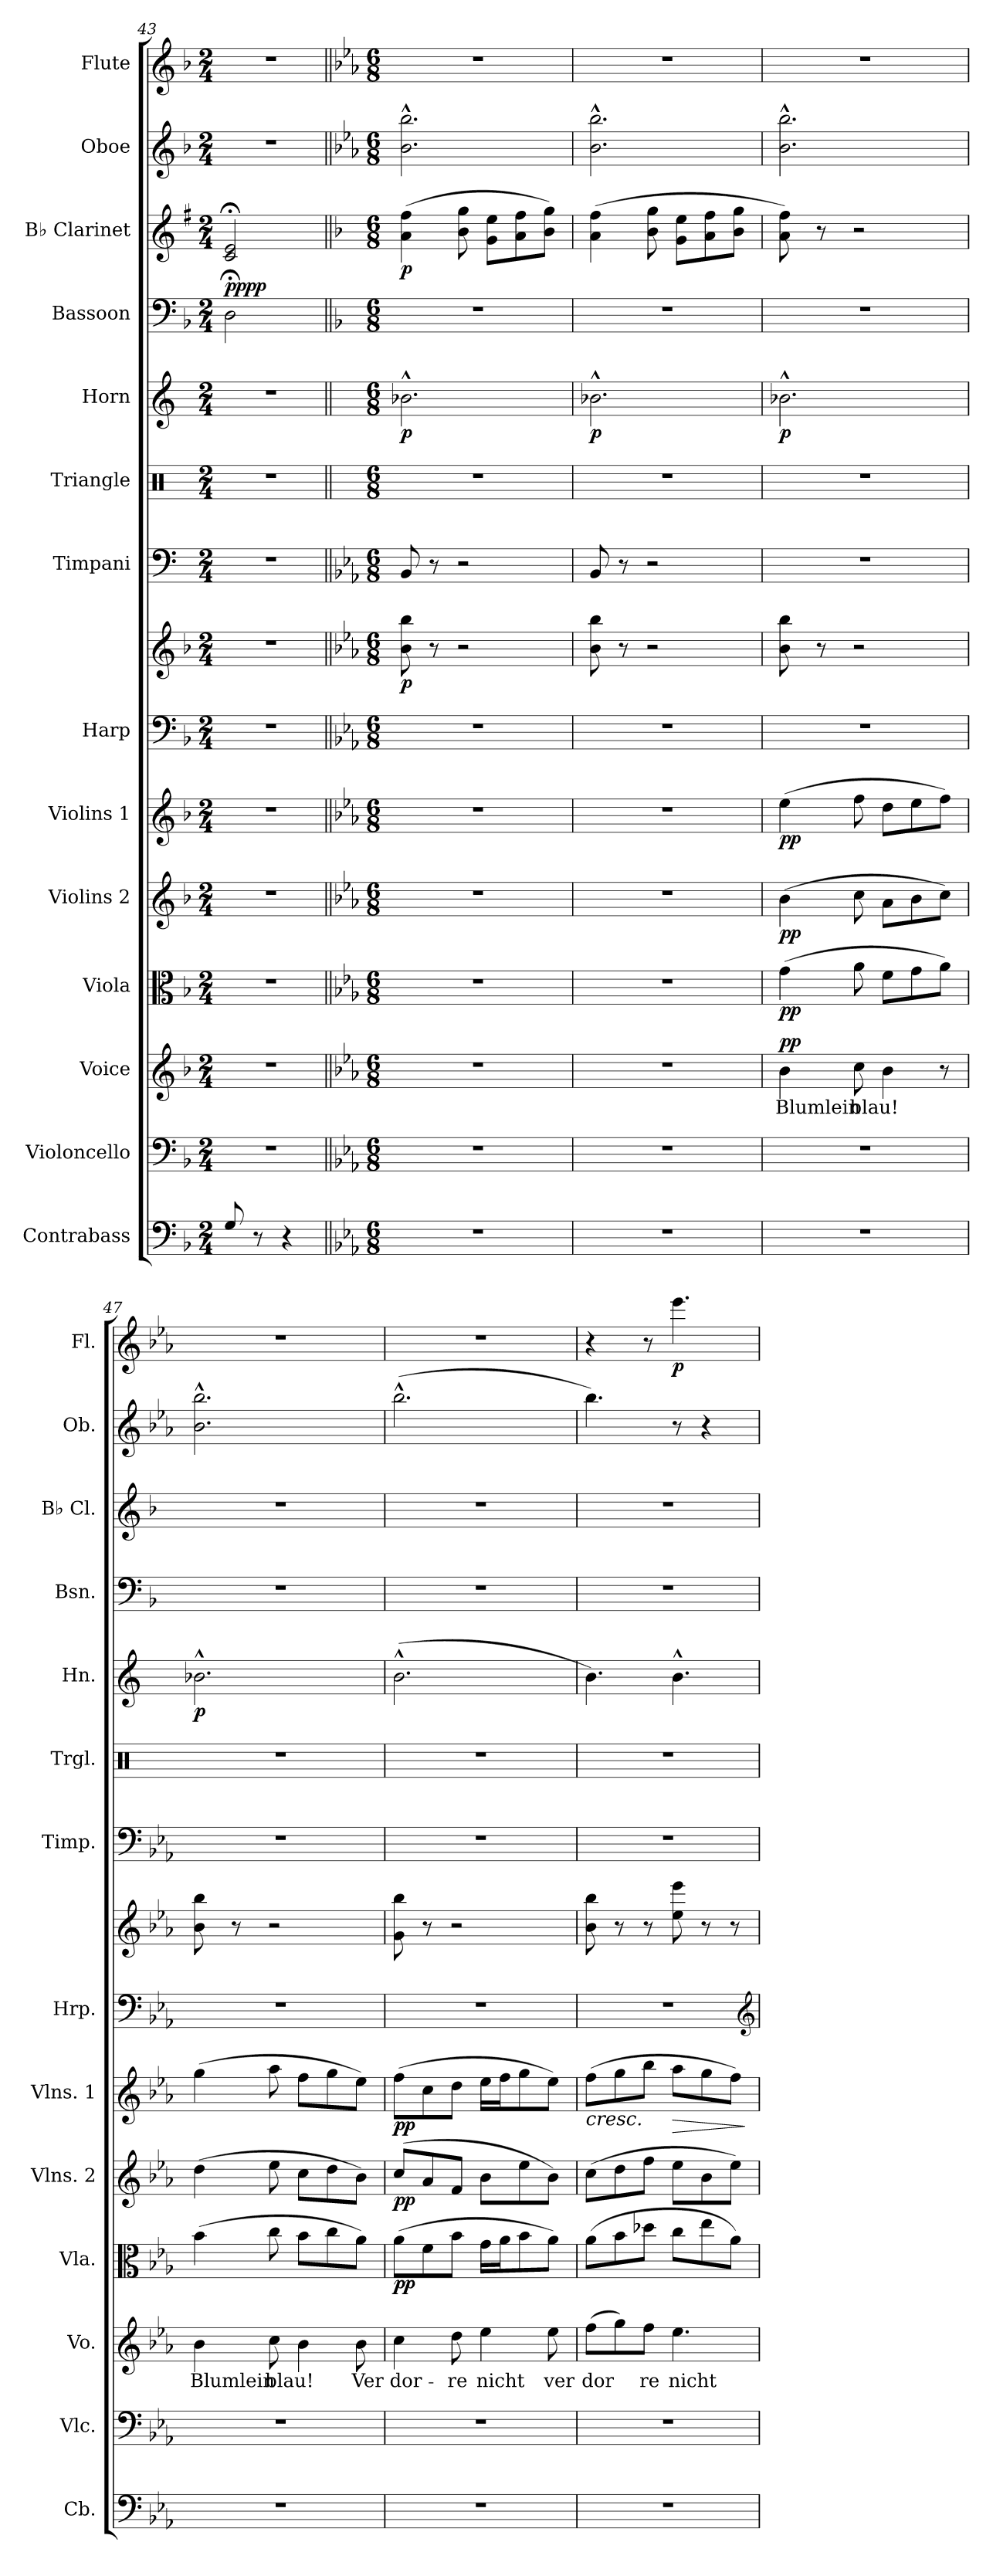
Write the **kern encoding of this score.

**kern	**kern	**kern	**text	**dynam	**kern	**dynam	**kern	**dynam	**kern	**dynam	**kern	**kern	**dynam	**kern	**kern	**kern	**dynam	**kern	**dynam	**kern	**dynam	**kern	**kern	**dynam
*part14	*part13	*part12	*part12	*part12	*part11	*part11	*part10	*part10	*part9	*part9	*part8	*part8	*part8	*part7	*part6	*part5	*part5	*part4	*part4	*part3	*part3	*part2	*part1	*part1
*staff15	*staff14	*staff13	*staff13	*staff13	*staff12	*staff12	*staff11	*staff11	*staff10	*staff10	*staff9	*staff8	*staff8/9	*staff7	*staff6	*staff5	*staff5	*staff4	*staff4	*staff3	*staff3	*staff2	*staff1	*staff1
*I"Contrabass	*I"Violoncello	*I"Voice	*	*	*I"Viola	*	*I"Violins 2	*	*I"Violins 1	*	*I"Harp	*	*	*I"Timpani	*I"Triangle	*I"Horn	*	*I"Bassoon	*	*I"B♭ Clarinet	*	*I"Oboe	*I"Flute	*
*I'Cb.	*I'Vlc.	*I'Vo.	*	*	*I'Vla.	*	*I'Vlns. 2	*	*I'Vlns. 1	*	*I'Hrp.	*	*	*I'Timp.	*I'Trgl.	*I'Hn.	*	*I'Bsn.	*	*I'B♭ Cl.	*	*I'Ob.	*I'Fl.	*
*clefF4	*clefF4	*clefG2	*	*	*clefC3	*	*clefG2	*	*clefG2	*	*clefF4	*clefG2	*	*clefF4	*clefX	*clefG2	*	*clefF4	*	*clefG2	*	*clefG2	*clefG2	*
*ITrd7c12	*	*	*	*	*	*	*	*	*	*	*	*	*	*	*	*ITrd4c7	*	*	*	*ITrd1c2	*	*	*	*
*k[b-]	*k[b-]	*k[b-]	*	*	*k[b-]	*	*k[b-]	*	*k[b-]	*	*k[b-]	*k[b-]	*	*k[]	*k[]	*k[b-]	*	*k[b-]	*	*k[b-]	*	*k[b-]	*k[b-]	*
*F:	*F:	*F:	*	*	*F:	*	*F:	*	*F:	*	*F:	*F:	*	*C:	*C:	*F:	*	*F:	*	*F:	*	*F:	*F:	*
*M2/4	*M2/4	*M2/4	*	*	*M2/4	*	*M2/4	*	*M2/4	*	*M2/4	*M2/4	*	*M2/4	*M2/4	*M2/4	*	*M2/4	*	*M2/4	*	*M2/4	*M2/4	*
=43	=43	=43	=43	=43	=43	=43	=43	=43	=43	=43	=43	=43	=43	=43	=43	=43	=43	=43	=43	=43	=43	=43	=43	=43
!	!	!	!	!	!	!	!	!	!	!	!	!	!	!	!	!	!	!	!LO:DY:a	!	!	!	!	!
!	!	!	!	!	!	!	!	!	!	!	!	!	!	!	!	!	!	!	!LO:DY:n=1:b	!	!	!	!	!
8GG/	2r	2r	.	.	2r	.	2r	.	2r	.	2r	2r	.	2r	2r	2r	.	2D;<\	pp pp	2B-/;< 2d/;<	.	2r	2r	.
8r	.	.	.	.	.	.	.	.	.	.	.	.	.	.	.	.	.	.	.	.	.	.	.	.
4r	.	.	.	.	.	.	.	.	.	.	.	.	.	.	.	.	.	.	.	.	.	.	.	.
=44||	=44||	=44||	=44||	=44||	=44||	=44||	=44||	=44||	=44||	=44||	=44||	=44||	=44||	=44||	=44||	=44||	=44||	=44||	=44||	=44||	=44||	=44||	=44||	=44||
*k[b-e-a-]	*k[b-e-a-]	*k[b-e-a-]	*	*	*k[b-e-a-]	*	*k[b-e-a-]	*	*k[b-e-a-]	*	*k[b-e-a-]	*k[b-e-a-]	*	*k[b-e-a-]	*	*	*	*	*	*k[b-e-a-]	*	*k[b-e-a-]	*k[b-e-a-]	*
*E-:	*E-:	*E-:	*	*	*E-:	*	*E-:	*	*E-:	*	*E-:	*E-:	*	*E-:	*	*	*	*	*	*E-:	*	*E-:	*E-:	*
*M6/8	*M6/8	*M6/8	*	*	*M6/8	*	*M6/8	*	*M6/8	*	*M6/8	*M6/8	*	*M6/8	*M6/8	*M6/8	*	*M6/8	*	*M6/8	*	*M6/8	*M6/8	*
!	!	!	!	!	!	!	!	!	!	!	!	!	!LO:DY:b	!	!	!	!LO:DY:b	!	!	!	!LO:DY:b	!	!	!
2.r	2.r	2.r	.	.	2.r	.	2.r	.	2.r	.	2.r	8b-\ 8bb-\	p	8BB-/	2.r	2.e-X^^\	p	2.r	.	(4g\ 4ee-\	p	2.b-\^^ 2.bb-\^^	2.r	.
.	.	.	.	.	.	.	.	.	.	.	.	8r	.	8r	.	.	.	.	.	.	.	.	.	.
.	.	.	.	.	.	.	.	.	.	.	.	2r	.	2r	.	.	.	.	.	8a-\ 8ff\	.	.	.	.
.	.	.	.	.	.	.	.	.	.	.	.	.	.	.	.	.	.	.	.	8f\ 8dd\L	.	.	.	.
.	.	.	.	.	.	.	.	.	.	.	.	.	.	.	.	.	.	.	.	8g\ 8ee-\	.	.	.	.
.	.	.	.	.	.	.	.	.	.	.	.	.	.	.	.	.	.	.	.	8a-\ 8ff\J)	.	.	.	.
!!LO:PB:g=z
=45	=45	=45	=45	=45	=45	=45	=45	=45	=45	=45	=45	=45	=45	=45	=45	=45	=45	=45	=45	=45	=45	=45	=45	=45
!	!	!	!	!	!	!	!	!	!	!	!	!	!	!	!	!	!LO:DY:b	!	!	!	!	!	!	!
2.r	2.r	2.r	.	.	2.r	.	2.r	.	2.r	.	2.r	8b-\ 8bb-\	.	8BB-/	2.r	2.e-X^^\	p	2.r	.	(4g\ 4ee-\	.	2.b-\^^ 2.bb-\^^	2.r	.
.	.	.	.	.	.	.	.	.	.	.	.	8r	.	8r	.	.	.	.	.	.	.	.	.	.
.	.	.	.	.	.	.	.	.	.	.	.	2r	.	2r	.	.	.	.	.	8a-\ 8ff\	.	.	.	.
.	.	.	.	.	.	.	.	.	.	.	.	.	.	.	.	.	.	.	.	8f\ 8dd\L	.	.	.	.
.	.	.	.	.	.	.	.	.	.	.	.	.	.	.	.	.	.	.	.	8g\ 8ee-\	.	.	.	.
.	.	.	.	.	.	.	.	.	.	.	.	.	.	.	.	.	.	.	.	8a-\ 8ff\J	.	.	.	.
=46	=46	=46	=46	=46	=46	=46	=46	=46	=46	=46	=46	=46	=46	=46	=46	=46	=46	=46	=46	=46	=46	=46	=46	=46
!	!	!	!	!LO:DY:a	!	!LO:DY:b	!	!LO:DY:b	!	!LO:DY:b	!	!	!	!	!	!	!LO:DY:b	!	!	!	!	!	!	!
2.r	2.r	4b-\	Blumlein	pp	(4g\	pp	(4b-\	pp	(4ee-\	pp	2.r	8b-\ 8bb-\	.	2.r	2.r	2.e-X^^\	p	2.r	.	8g\ 8ee-\)	.	2.b-\^^ 2.bb-\^^	2.r	.
.	.	.	.	.	.	.	.	.	.	.	.	8r	.	.	.	.	.	.	.	8r	.	.	.	.
.	.	8cc\	blau!	.	8a-\	.	8cc\	.	8ff\	.	.	2r	.	.	.	.	.	.	.	2r	.	.	.	.
.	.	4b-\	.	.	8f\L	.	8a-\L	.	8dd\L	.	.	.	.	.	.	.	.	.	.	.	.	.	.	.
.	.	.	.	.	8g\	.	8b-\	.	8ee-\	.	.	.	.	.	.	.	.	.	.	.	.	.	.	.
.	.	8r	.	.	8a-\J)	.	8cc\J)	.	8ff\J)	.	.	.	.	.	.	.	.	.	.	.	.	.	.	.
=47	=47	=47	=47	=47	=47	=47	=47	=47	=47	=47	=47	=47	=47	=47	=47	=47	=47	=47	=47	=47	=47	=47	=47	=47
!	!	!	!	!	!	!	!	!	!	!	!	!	!	!	!	!	!LO:DY:b	!	!	!	!	!	!	!
2.r	2.r	4b-\	Blumlein	.	(4b-\	.	(4dd\	.	(4gg\	.	2.r	8b-\ 8bb-\	.	2.r	2.r	2.e-X^^\	p	2.r	.	2.r	.	2.b-\^^ 2.bb-\^^	2.r	.
.	.	.	.	.	.	.	.	.	.	.	.	8r	.	.	.	.	.	.	.	.	.	.	.	.
.	.	8cc\	blau!	.	8cc\	.	8ee-\	.	8aa-\	.	.	2r	.	.	.	.	.	.	.	.	.	.	.	.
.	.	4b-\	.	.	8b-\L	.	8cc\L	.	8ff\L	.	.	.	.	.	.	.	.	.	.	.	.	.	.	.
.	.	.	.	.	8cc\	.	8dd\	.	8gg\	.	.	.	.	.	.	.	.	.	.	.	.	.	.	.
.	.	8b-\	Ver	.	8a-\J)	.	8b-\J)	.	8ee-\J)	.	.	.	.	.	.	.	.	.	.	.	.	.	.	.
!!LO:PB:g=z
=48	=48	=48	=48	=48	=48	=48	=48	=48	=48	=48	=48	=48	=48	=48	=48	=48	=48	=48	=48	=48	=48	=48	=48	=48
!	!	!	!	!	!	!LO:DY:b	!	!LO:DY:b	!	!LO:DY:b	!	!	!	!	!	!	!	!	!	!	!	!	!	!
2.r	2.r	4cc\	dor-	.	(8a-\L	pp	(8cc/L	pp	(8ff\L	pp	2.r	8g\ 8bb-\	.	2.r	2.r	(2.e^^\	.	2.r	.	2.r	.	(2.bb-^^\	2.r	.
.	.	.	.	.	8f\	.	8a-/	.	8cc\	.	.	8r	.	.	.	.	.	.	.	.	.	.	.	.
.	.	8dd\	-re	.	8b-\J	.	8f/J	.	8dd\J	.	.	2r	.	.	.	.	.	.	.	.	.	.	.	.
.	.	4ee-\	nicht	.	16g\LL	.	8b-\L	.	16ee-\LL	.	.	.	.	.	.	.	.	.	.	.	.	.	.	.
.	.	.	.	.	16a-\J	.	.	.	16ff\J	.	.	.	.	.	.	.	.	.	.	.	.	.	.	.
.	.	.	.	.	8b-\	.	8ee-\	.	8gg\	.	.	.	.	.	.	.	.	.	.	.	.	.	.	.
.	.	8ee-\	ver	.	8a-\J)	.	8b-\J)	.	8ee-\J)	.	.	.	.	.	.	.	.	.	.	.	.	.	.	.
=49	=49	=49	=49	=49	=49	=49	=49	=49	=49	=49	=49	=49	=49	=49	=49	=49	=49	=49	=49	=49	=49	=49	=49	=49
!	!	!	!	!	!	!	!	!	!	!LO:HP:b	!	!	!	!	!	!	!	!	!	!	!	!	!	!
2.r	2.r	(8ff\L	dor	.	(8a-\L	.	(8cc\L	.	(8ff\L	<	2.r	8b-\ 8bb-\	.	2.r	2.r	4.e\)	.	2.r	.	2.r	.	4.bb-\)	4r	.
.	.	8gg\)	.	.	8b-\	.	8dd\	.	8gg\	.	.	8r	.	.	.	.	.	.	.	.	.	.	.	.
.	.	8ff\J	re	.	8dd-X\J	.	8ff\J	.	8bb-\J	.	.	8r	.	.	.	.	.	.	.	.	.	.	8r	.
!	!	!	!	!	!	!	!	!	!	!LO:HP:b	!	!	!	!	!	!	!	!	!	!	!	!	!	!LO:DY:b
.	.	4.ee-\	nicht	.	8cc\L	.	8ee-\L	.	8aa-\L	>	.	8ee-\ 8eee-\	.	.	.	4.e^^\	.	.	.	.	.	8r	4.eee-\	p
.	.	.	.	.	8ee-\	.	8b-\	.	8gg\	.	.	8r	.	.	.	.	.	.	.	.	.	4r	.	.
.	.	.	.	.	8a-\J)	.	8ee-\J)	.	8ff\J)	.	.	8r	.	.	.	.	.	.	.	.	.	.	.	.
*	*	*	*	*	*	*	*	*	*	*	*clefG2	*	*	*	*	*	*	*	*	*	*	*	*	*
.	.	.	.	.	.	.	.	.	.	[ ]	.	.	.	.	.	.	.	.	.	.	.	.	.	.
=	=	=	=	=	=	=	=	=	=	=	=	=	=	=	=	=	=	=	=	=	=	=	=	=
*-	*-	*-	*-	*-	*-	*-	*-	*-	*-	*-	*-	*-	*-	*-	*-	*-	*-	*-	*-	*-	*-	*-	*-	*-
